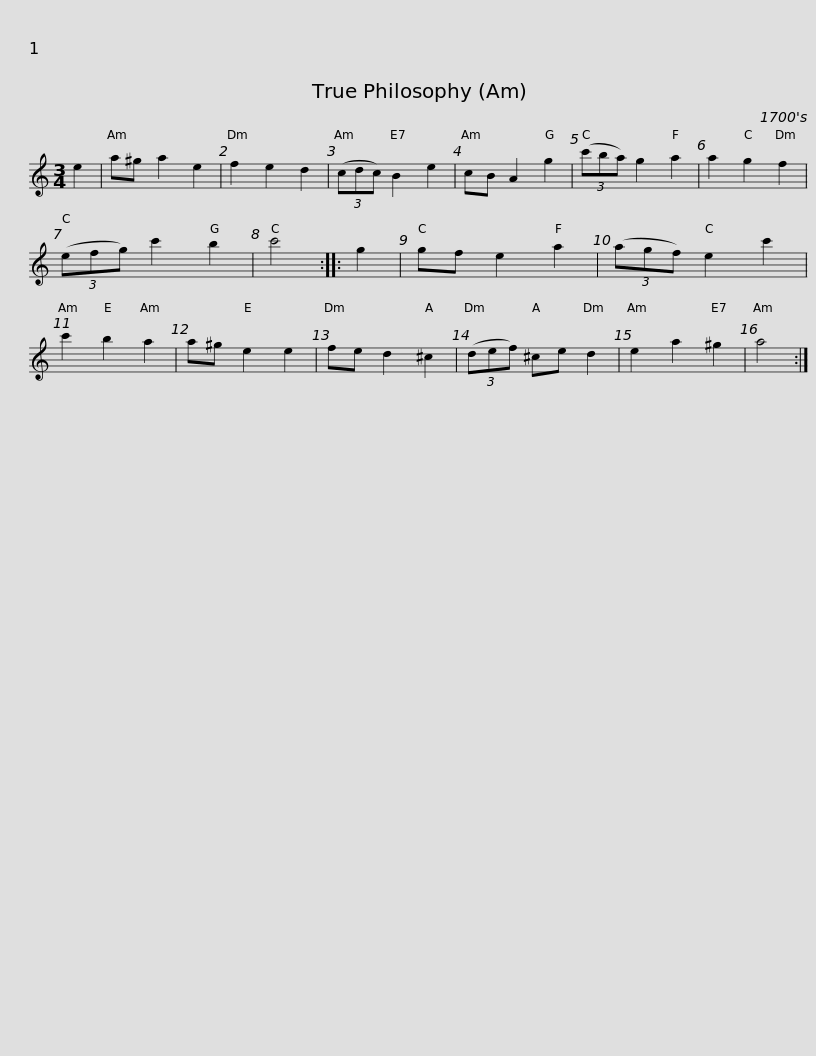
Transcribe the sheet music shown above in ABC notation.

X:1
L:1/8
M:3/4
I:linebreak $
K:C
V:1 treble
V:1
 e2 | a^g a2 e2 | f2 e2 d2 | (3(cdc) B2 e2 | cB A2 g2 | %5
 (3(c'ba) g2 a2 | a2 g2 f2 | (3(efg) c'2 b2 | c'4 :: g2 | %10
 gf e2 a2 |$ (3(agf) e2 c'2 | c'2 b2 a2 | a^g e2 e2 | fe d2 ^c2 | %15
 (3(def) ^ce d2 | e2 a2 ^g2 | a4 :| %18
